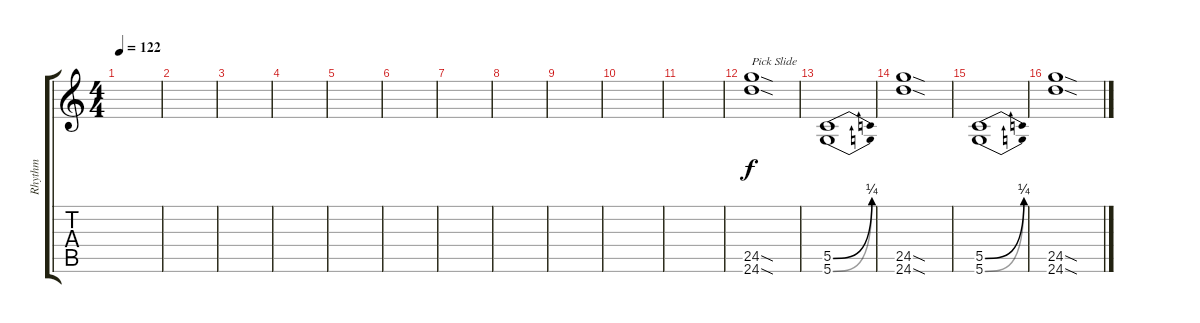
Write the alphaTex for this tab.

\track ("Rhythm" "Rhythm") {instrument distortionguitar}
\staff {score tabs}
\tuning (D4 A3 F3 C3 G2 D2) {hide}
\ts (4 4)
\tempo 122
\clef g2
\ks c
|
|
|
|
|
|
|
|
|
|
|
(24.5{sod} 24.6{sod}).1{txt "Pick Slide "} |
(5.5{be (bend 0 0 60 1)} 5.6{be (bend 0 0 60 1)}).1 |
(24.5{sod} 24.6{sod}).1 |
(5.5{be (bend 0 0 60 1)} 5.6{be (bend 0 0 60 1)}).1 |
(24.5{sod} 24.6{sod}).1
